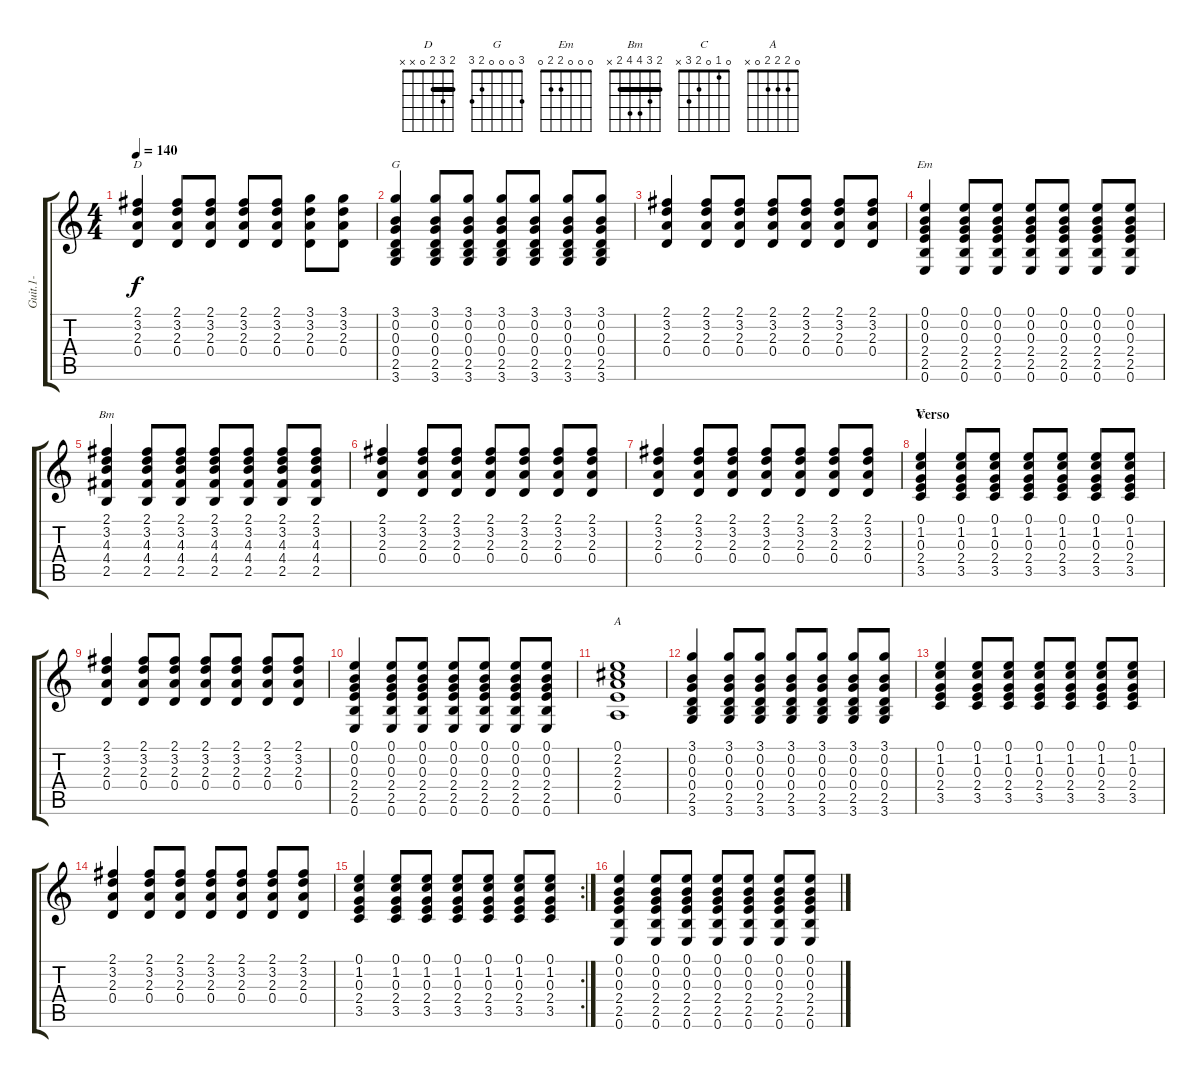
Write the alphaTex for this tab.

\track ("Guit.1-" "Guit.1-") {instrument distortionguitar}
\staff {score tabs}
\tuning (E4 B3 G3 D3 A2 E2) {hide}
\chord ("D" 2 3 2 0 x x) {barre 2}
\chord ("G" 3 0 0 0 2 3)
\chord ("Em" 0 0 0 2 2 0)
\chord ("Bm" 2 3 4 4 2 x) {barre 2}
\chord ("C" 0 1 0 2 3 x)
\chord ("A" 0 2 2 2 0 x)
\ts (4 4)
\tempo 140
\clef g2
\ks c
(2.1 3.2 2.3 0.4).4{ch "D" dy f} (2.1 3.2 2.3 0.4).8 (2.1 3.2 2.3 0.4).8 (2.1 3.2 2.3 0.4).8 (2.1 3.2 2.3 0.4).8 (3.1 3.2 2.3 0.4).8 (3.1 3.2 2.3 0.4).8 |
(3.1 0.2 0.3 0.4 2.5 3.6).4{ch "G"} (3.1 0.2 0.3 0.4 2.5 3.6).8 (3.1 0.2 0.3 0.4 2.5 3.6).8 (3.1 0.2 0.3 0.4 2.5 3.6).8 (3.1 0.2 0.3 0.4 2.5 3.6).8 (3.1 0.2 0.3 0.4 2.5 3.6).8 (3.1 0.2 0.3 0.4 2.5 3.6).8 |
(2.1 3.2 2.3 0.4).4 (2.1 3.2 2.3 0.4).8 (2.1 3.2 2.3 0.4).8 (2.1 3.2 2.3 0.4).8 (2.1 3.2 2.3 0.4).8 (2.1 3.2 2.3 0.4).8 (2.1 3.2 2.3 0.4).8 |
(0.1 0.2 0.3 2.4 2.5 0.6).4{ch "Em"} (0.1 0.2 0.3 2.4 2.5 0.6).8 (0.1 0.2 0.3 2.4 2.5 0.6).8 (0.1 0.2 0.3 2.4 2.5 0.6).8 (0.1 0.2 0.3 2.4 2.5 0.6).8 (0.1 0.2 0.3 2.4 2.5 0.6).8 (0.1 0.2 0.3 2.4 2.5 0.6).8 |
(2.1 3.2 4.3 4.4 2.5).4{ch "Bm"} (2.1 3.2 4.3 4.4 2.5).8 (2.1 3.2 4.3 4.4 2.5).8 (2.1 3.2 4.3 4.4 2.5).8 (2.1 3.2 4.3 4.4 2.5).8 (2.1 3.2 4.3 4.4 2.5).8 (2.1 3.2 4.3 4.4 2.5).8 |
(2.1 3.2 2.3 0.4).4 (2.1 3.2 2.3 0.4).8 (2.1 3.2 2.3 0.4).8 (2.1 3.2 2.3 0.4).8 (2.1 3.2 2.3 0.4).8 (2.1 3.2 2.3 0.4).8 (2.1 3.2 2.3 0.4).8 |
(2.1 3.2 2.3 0.4).4 (2.1 3.2 2.3 0.4).8 (2.1 3.2 2.3 0.4).8 (2.1 3.2 2.3 0.4).8 (2.1 3.2 2.3 0.4).8 (2.1 3.2 2.3 0.4).8 (2.1 3.2 2.3 0.4).8 |
\section ("" "Verso")
(0.1 1.2 0.3 2.4 3.5).4{ch "C"} (0.1 1.2 0.3 2.4 3.5).8 (0.1 1.2 0.3 2.4 3.5).8 (0.1 1.2 0.3 2.4 3.5).8 (0.1 1.2 0.3 2.4 3.5).8 (0.1 1.2 0.3 2.4 3.5).8 (0.1 1.2 0.3 2.4 3.5).8 |
(2.1 3.2 2.3 0.4).4 (2.1 3.2 2.3 0.4).8 (2.1 3.2 2.3 0.4).8 (2.1 3.2 2.3 0.4).8 (2.1 3.2 2.3 0.4).8 (2.1 3.2 2.3 0.4).8 (2.1 3.2 2.3 0.4).8 |
(0.1 0.2 0.3 2.4 2.5 0.6).4 (0.1 0.2 0.3 2.4 2.5 0.6).8 (0.1 0.2 0.3 2.4 2.5 0.6).8 (0.1 0.2 0.3 2.4 2.5 0.6).8 (0.1 0.2 0.3 2.4 2.5 0.6).8 (0.1 0.2 0.3 2.4 2.5 0.6).8 (0.1 0.2 0.3 2.4 2.5 0.6).8 |
(0.1 2.2 2.3 2.4 0.5).1{ch "A"} |
(3.1 0.2 0.3 0.4 2.5 3.6).4 (3.1 0.2 0.3 0.4 2.5 3.6).8 (3.1 0.2 0.3 0.4 2.5 3.6).8 (3.1 0.2 0.3 0.4 2.5 3.6).8 (3.1 0.2 0.3 0.4 2.5 3.6).8 (3.1 0.2 0.3 0.4 2.5 3.6).8 (3.1 0.2 0.3 0.4 2.5 3.6).8 |
(0.1 1.2 0.3 2.4 3.5).4 (0.1 1.2 0.3 2.4 3.5).8 (0.1 1.2 0.3 2.4 3.5).8 (0.1 1.2 0.3 2.4 3.5).8 (0.1 1.2 0.3 2.4 3.5).8 (0.1 1.2 0.3 2.4 3.5).8 (0.1 1.2 0.3 2.4 3.5).8 |
(2.1 3.2 2.3 0.4).4 (2.1 3.2 2.3 0.4).8 (2.1 3.2 2.3 0.4).8 (2.1 3.2 2.3 0.4).8 (2.1 3.2 2.3 0.4).8 (2.1 3.2 2.3 0.4).8 (2.1 3.2 2.3 0.4).8 |
\rc 2
(0.1 1.2 0.3 2.4 3.5).4 (0.1 1.2 0.3 2.4 3.5).8 (0.1 1.2 0.3 2.4 3.5).8 (0.1 1.2 0.3 2.4 3.5).8 (0.1 1.2 0.3 2.4 3.5).8 (0.1 1.2 0.3 2.4 3.5).8 (0.1 1.2 0.3 2.4 3.5).8 |
(0.1 0.2 0.3 2.4 2.5 0.6).4 (0.1 0.2 0.3 2.4 2.5 0.6).8 (0.1 0.2 0.3 2.4 2.5 0.6).8 (0.1 0.2 0.3 2.4 2.5 0.6).8 (0.1 0.2 0.3 2.4 2.5 0.6).8 (0.1 0.2 0.3 2.4 2.5 0.6).8 (0.1 0.2 0.3 2.4 2.5 0.6).8
